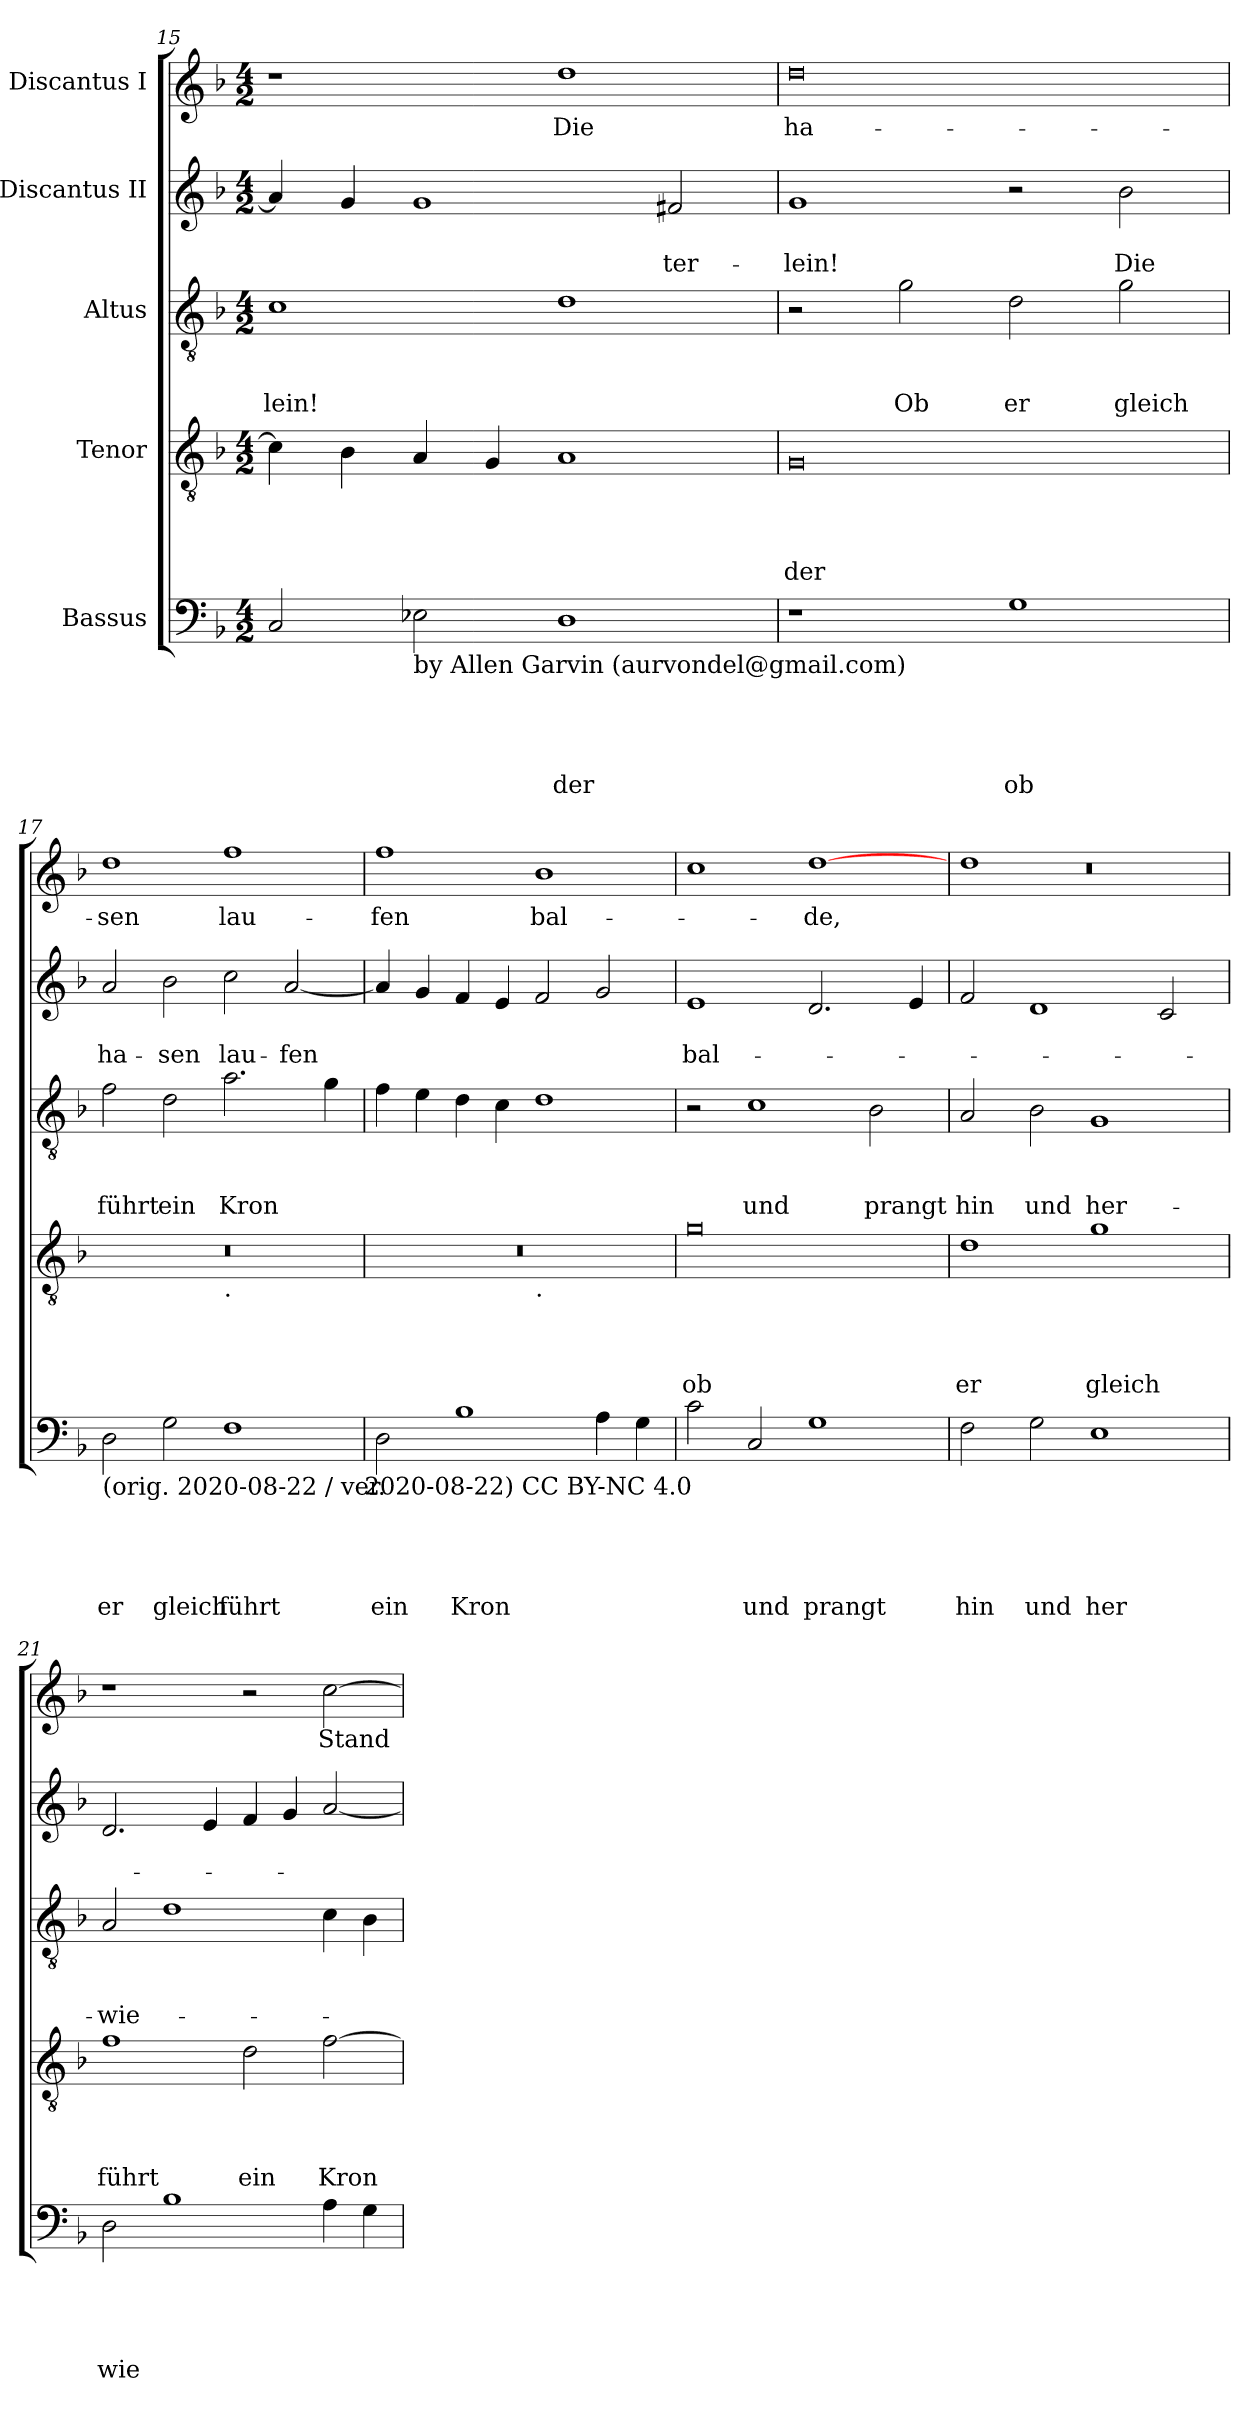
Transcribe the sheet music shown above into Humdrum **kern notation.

**kern	**text	**text	**text	**text	**text	**kern	**text	**text	**text	**text	**kern	**text	**text	**text	**kern	**text	**text	**kern	**text
*part5	*part5	*part5	*part5	*part5	*part5	*part4	*part4	*part4	*part4	*part4	*part3	*part3	*part3	*part3	*part2	*part2	*part2	*part1	*part1
*staff5	*staff5	*staff5	*staff5	*staff5	*staff5	*staff4	*staff4	*staff4	*staff4	*staff4	*staff3	*staff3	*staff3	*staff3	*staff2	*staff2	*staff2	*staff1	*staff1
*I"Bassus	*	*	*	*	*	*I"Tenor	*	*	*	*	*I"Altus	*	*	*	*I"Discantus II	*	*	*I"Discantus I	*
*clefF4	*	*	*	*	*	*clefGv2	*	*	*	*	*clefGv2	*	*	*	*clefG2	*	*	*clefG2	*
*k[b-]	*	*	*	*	*	*k[b-]	*	*	*	*	*k[b-]	*	*	*	*k[b-]	*	*	*k[b-]	*
*F:	*	*	*	*	*	*F:	*	*	*	*	*F:	*	*	*	*F:	*	*	*F:	*
*M4/2	*	*	*	*	*	*M4/2	*	*	*	*	*M4/2	*	*	*	*M4/2	*	*	*M4/2	*
=15	=15	=15	=15	=15	=15	=15	=15	=15	=15	=15	=15	=15	=15	=15	=15	=15	=15	=15	=15
!	!	!	!	!	!	!	!	!	!	!	!	!	!	!LO:LY:b	!	!	!	!	!
2C/	.	.	.	.	.	4c\]	.	.	.	.	1c	.	.	lein!	4a/]	.	.	1r	.
.	.	.	.	.	.	4B-\	.	.	.	.	.	.	.	.	4g/	.	.	.	.
!LO:TX:b:t=by Allen Garvin (aurvondel@gmail.com)	!	!	!	!	!	!	!	!	!	!	!	!	!	!	!	!	!	!	!
2E-\	.	.	.	.	.	4A/	.	.	.	.	.	.	.	.	1g	.	.	.	.
.	.	.	.	.	.	4G/	.	.	.	.	.	.	.	.	.	.	.	.	.
!	!	!	!	!	!LO:LY:b	!	!	!	!	!	!	!	!	!	!	!	!	!	!LO:LY:b
1D	.	.	.	.	-der	1A	.	.	.	.	1d	.	.	.	.	.	.	1dd	Die
!	!	!	!	!	!	!	!	!	!	!	!	!	!	!	!	!	!LO:LY:b	!	!
.	.	.	.	.	.	.	.	.	.	.	.	.	.	.	2f#X/	.	-ter-	.	.
=16	=16	=16	=16	=16	=16	=16	=16	=16	=16	=16	=16	=16	=16	=16	=16	=16	=16	=16	=16
!	!	!	!	!	!	!	!	!	!	!LO:LY:b	!	!	!	!	!	!	!LO:LY:b	!	!LO:LY:b
1r	.	.	.	.	.	0G	.	.	.	der	2r	.	.	.	1g	.	-lein!	0dd	ha-
!	!	!	!	!	!	!	!	!	!	!	!	!	!	!LO:LY:b	!	!	!	!	!
.	.	.	.	.	.	.	.	.	.	.	2g\	.	.	Ob	.	.	.	.	.
!	!	!	!	!	!LO:LY:b	!	!	!	!	!	!	!	!	!LO:LY:b	!	!	!	!	!
1G	.	.	.	.	ob	.	.	.	.	.	2d\	.	.	er	2r	.	.	.	.
!	!	!	!	!	!	!	!	!	!	!	!	!	!	!LO:LY:b	!	!	!LO:LY:b	!	!
.	.	.	.	.	.	.	.	.	.	.	2g\	.	.	gleich	2b-\	.	Die	.	.
=17	=17	=17	=17	=17	=17	=17	=17	=17	=17	=17	=17	=17	=17	=17	=17	=17	=17	=17	=17
!LO:TX:b:t=(orig. 2020-08-22 / ver.	!	!	!	!	!	!	!	!	!	!	!	!	!	!	!	!	!	!	!
!	!	!	!	!	!LO:LY:b	!	!	!	!	!	!	!	!	!LO:LY:b	!	!	!LO:LY:b	!	!LO:LY:b
*	*	*	*	*	*	*^	*	*	*	*	*	*	*	*	*	*	*	*	*
2D\	.	.	.	.	er	0r	1ryy	.	.	.	.	2f\	.	.	führt	2a/	.	ha-	1dd	-sen
!	!	!	!	!	!LO:LY:b	!	!	!	!	!	!	!	!	!	!LO:LY:b	!	!	!LO:LY:b	!	!
2G\	.	.	.	.	gleich	.	.	.	.	.	.	2d\	.	.	ein	2b-\	.	-sen	.	.
!	!	!	!	!	!	!	!LO:TX:b:t=.	!	!	!	!	!	!	!	!	!	!	!	!	!
!	!	!	!	!	!LO:LY:b	!	!	!	!	!	!	!	!	!	!LO:LY:b	!	!	!LO:LY:b	!	!LO:LY:b
1F	.	.	.	.	führt	.	1ryy	.	.	.	.	2.a\	.	.	Kron	2cc\	.	lau-	1ff	lau-
!	!	!	!	!	!	!	!	!	!	!	!	!	!	!	!	!	!	!LO:LY:b	!	!
.	.	.	.	.	.	.	.	.	.	.	.	.	.	.	.	[<2a/	.	-fen	.	.
.	.	.	.	.	.	.	.	.	.	.	.	4g\	.	.	.	.	.	.	.	.
!LO:TX:b:t=2020-08-22) CC BY-NC 4.0	!	!	!	!	!	!	!	!	!	!	!	!	!	!	!	!	!	!	!	!
=18	=18	=18	=18	=18	=18	=18	=18	=18	=18	=18	=18	=18	=18	=18	=18	=18	=18	=18	=18	=18
!	!	!	!	!	!LO:LY:b	!	!	!	!	!	!	!	!	!	!	!	!	!	!	!LO:LY:b
2D\	.	.	.	.	ein	0r	1ryy	.	.	.	.	4f\	.	.	.	4a/]	.	.	1ff	-fen
.	.	.	.	.	.	.	.	.	.	.	.	4e\	.	.	.	4g/	.	.	.	.
!	!	!	!	!	!LO:LY:b	!	!	!	!	!	!	!	!	!	!	!	!	!	!	!
1B-	.	.	.	.	Kron	.	.	.	.	.	.	4d\	.	.	.	4f/	.	.	.	.
.	.	.	.	.	.	.	.	.	.	.	.	4c\	.	.	.	4e/	.	.	.	.
!	!	!	!	!	!	!	!LO:TX:b:t=.	!	!	!	!	!	!	!	!	!	!	!	!	!
!	!	!	!	!	!	!	!	!	!	!	!	!	!	!	!	!	!	!	!	!LO:LY:b
.	.	.	.	.	.	.	1ryy	.	.	.	.	1d	.	.	.	2f/	.	.	1b-	bal-
4A\	.	.	.	.	.	.	.	.	.	.	.	.	.	.	.	2g/	.	.	.	.
4G\	.	.	.	.	.	.	.	.	.	.	.	.	.	.	.	.	.	.	.	.
=19	=19	=19	=19	=19	=19	=19	=19	=19	=19	=19	=19	=19	=19	=19	=19	=19	=19	=19	=19	=19
!	!	!	!	!	!	!	!	!	!	!	!LO:LY:b	!	!	!	!	!	!	!LO:LY:b	!	!
*	*	*	*	*	*	*v	*v	*	*	*	*	*	*	*	*	*	*	*	*	*
2c\	.	.	.	.	.	0g	.	.	.	ob	2r	.	.	.	1e	.	bal-	1cc	.
!	!	!	!	!	!LO:LY:b	!	!	!	!	!	!	!	!	!LO:LY:b	!	!	!	!	!
2C/	.	.	.	.	und	.	.	.	.	.	1c	.	.	und	.	.	.	.	.
!	!	!	!	!	!LO:LY:b	!	!	!	!	!	!	!	!	!	!	!	!	!	!LO:LY:b
1G	.	.	.	.	prangt	.	.	.	.	.	.	.	.	.	2.d/	.	.	[>1dd	-de,
!	!	!	!	!	!	!	!	!	!	!	!	!	!	!LO:LY:b	!	!	!	!	!
.	.	.	.	.	.	.	.	.	.	.	2B-\	.	.	prangt	.	.	.	.	.
.	.	.	.	.	.	.	.	.	.	.	.	.	.	.	4e/	.	.	.	.
!!LO:PB:g=z
=20	=20	=20	=20	=20	=20	=20	=20	=20	=20	=20	=20	=20	=20	=20	=20	=20	=20	=20	=20
*	*	*	*	*	*	*	*	*	*	*	*	*	*	*	*	*	*	*^	*
*	*	*	*	*	*	*	*	*	*	*	*	*	*	*	*	*	*	*	*^	*
!	!	!	!	!	!LO:LY:b	!	!	!	!	!LO:LY:b	!	!	!	!LO:LY:b	!	!	!	!	!	!LO:N:vis=1	!
2F\	.	.	.	.	hin	1d	.	.	.	er	2A/	.	.	hin	2f/	.	.	32ryy	1dd	0r	.
.	.	.	.	.	.	.	.	.	.	.	.	.	.	.	.	.	.	1ryy	.	.	.
!	!	!	!	!	!LO:LY:b	!	!	!	!	!	!	!	!	!LO:LY:b	!	!	!	!	!	!	!
2G\	.	.	.	.	und	.	.	.	.	.	2B-\	.	.	und	1d	.	.	.	.	.	.
!	!	!	!	!	!LO:LY:b	!	!	!	!	!LO:LY:b	!	!	!	!LO:LY:b	!	!	!	!	!	!	!
1E	.	.	.	.	her	1g	.	.	.	gleich	1G	.	.	her-	.	.	.	.	1ryy	.	.
.	.	.	.	.	.	.	.	.	.	.	.	.	.	.	.	.	.	2ryy	.	.	.
.	.	.	.	.	.	.	.	.	.	.	.	.	.	.	2c/	.	.	.	.	.	.
.	.	.	.	.	.	.	.	.	.	.	.	.	.	.	.	.	.	4...ryy	.	.	.
*	*	*	*	*	*	*	*	*	*	*	*	*	*	*	*	*	*	*v	*v	*v	*
=21	=21	=21	=21	=21	=21	=21	=21	=21	=21	=21	=21	=21	=21	=21	=21	=21	=21	=21	=21
!	!	!	!	!	!LO:LY:b	!	!	!	!	!LO:LY:b	!	!	!	!LO:LY:b	!	!	!	!	!
2D\	.	.	.	.	wie	1f	.	.	.	führt	2A/	.	.	-wie-	2.d/	.	.	1r	.
1B-	.	.	.	.	.	.	.	.	.	.	1d	.	.	.	.	.	.	.	.
.	.	.	.	.	.	.	.	.	.	.	.	.	.	.	4e/	.	.	.	.
!	!	!	!	!	!	!	!	!	!	!LO:LY:b	!	!	!	!	!	!	!	!	!
.	.	.	.	.	.	2d\	.	.	.	ein	.	.	.	.	4f/	.	.	2r	.
.	.	.	.	.	.	.	.	.	.	.	.	.	.	.	4g/	.	.	.	.
!	!	!	!	!	!	!	!	!	!	!LO:LY:b	!	!	!	!	!	!	!	!	!LO:LY:b
4A\	.	.	.	.	.	[>2f\	.	.	.	Kron	4c\	.	.	.	[<2a/	.	.	[>2cc\	Stand
4G\	.	.	.	.	.	.	.	.	.	.	4B-\	.	.	.	.	.	.	.	.
=	=	=	=	=	=	=	=	=	=	=	=	=	=	=	=	=	=	=	=
*-	*-	*-	*-	*-	*-	*-	*-	*-	*-	*-	*-	*-	*-	*-	*-	*-	*-	*-	*-
